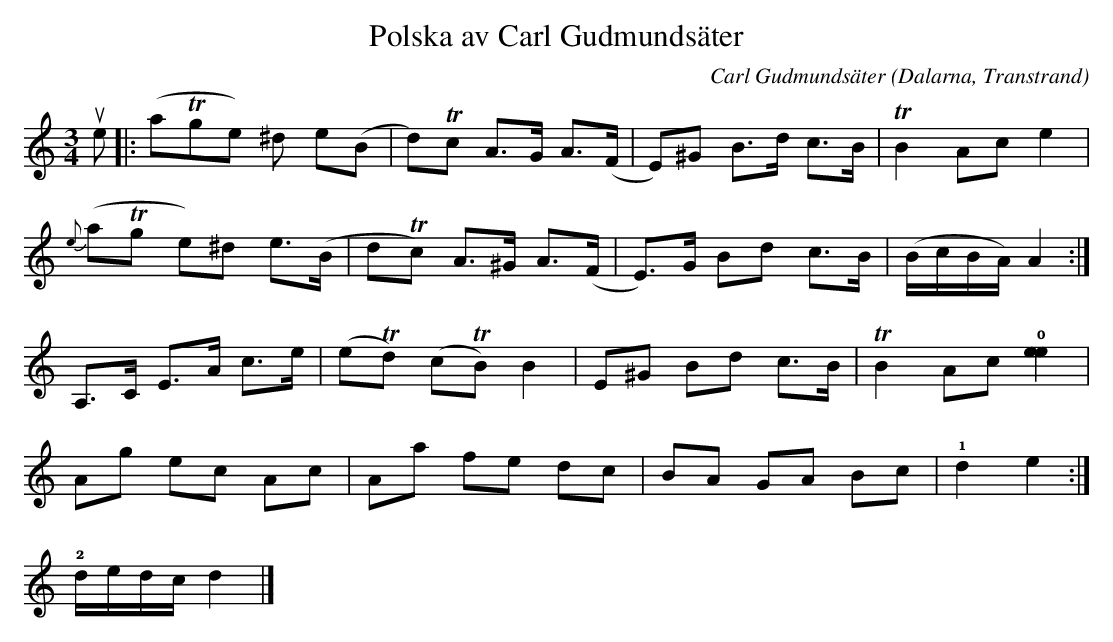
X:1
T:Polska av Carl Gudmundsäter
C:Carl Gudmundsäter
O:Dalarna, Transtrand
M:3/4
L:1/8
K:Am
ue|:(aTge) ^d e(B|d)Tc A>G A>(F|E)^G B>d c>B | TB2 Ac e2|
{e}(aTg e)^d e>(B|dTc) A>^G A>(F|E)>G Bd c>B | (B/c/B/A/) A2 :|
A,>C E>A c>e|(eTd) (cTB) B2 | E^G Bd c>B | TB2 Ac !0! [e2e2]|
Ag ec Ac | Aa fe dc| BA GA Bc | !1! d2 e2 :|
!2! d/e/d/c/ d2 |]
